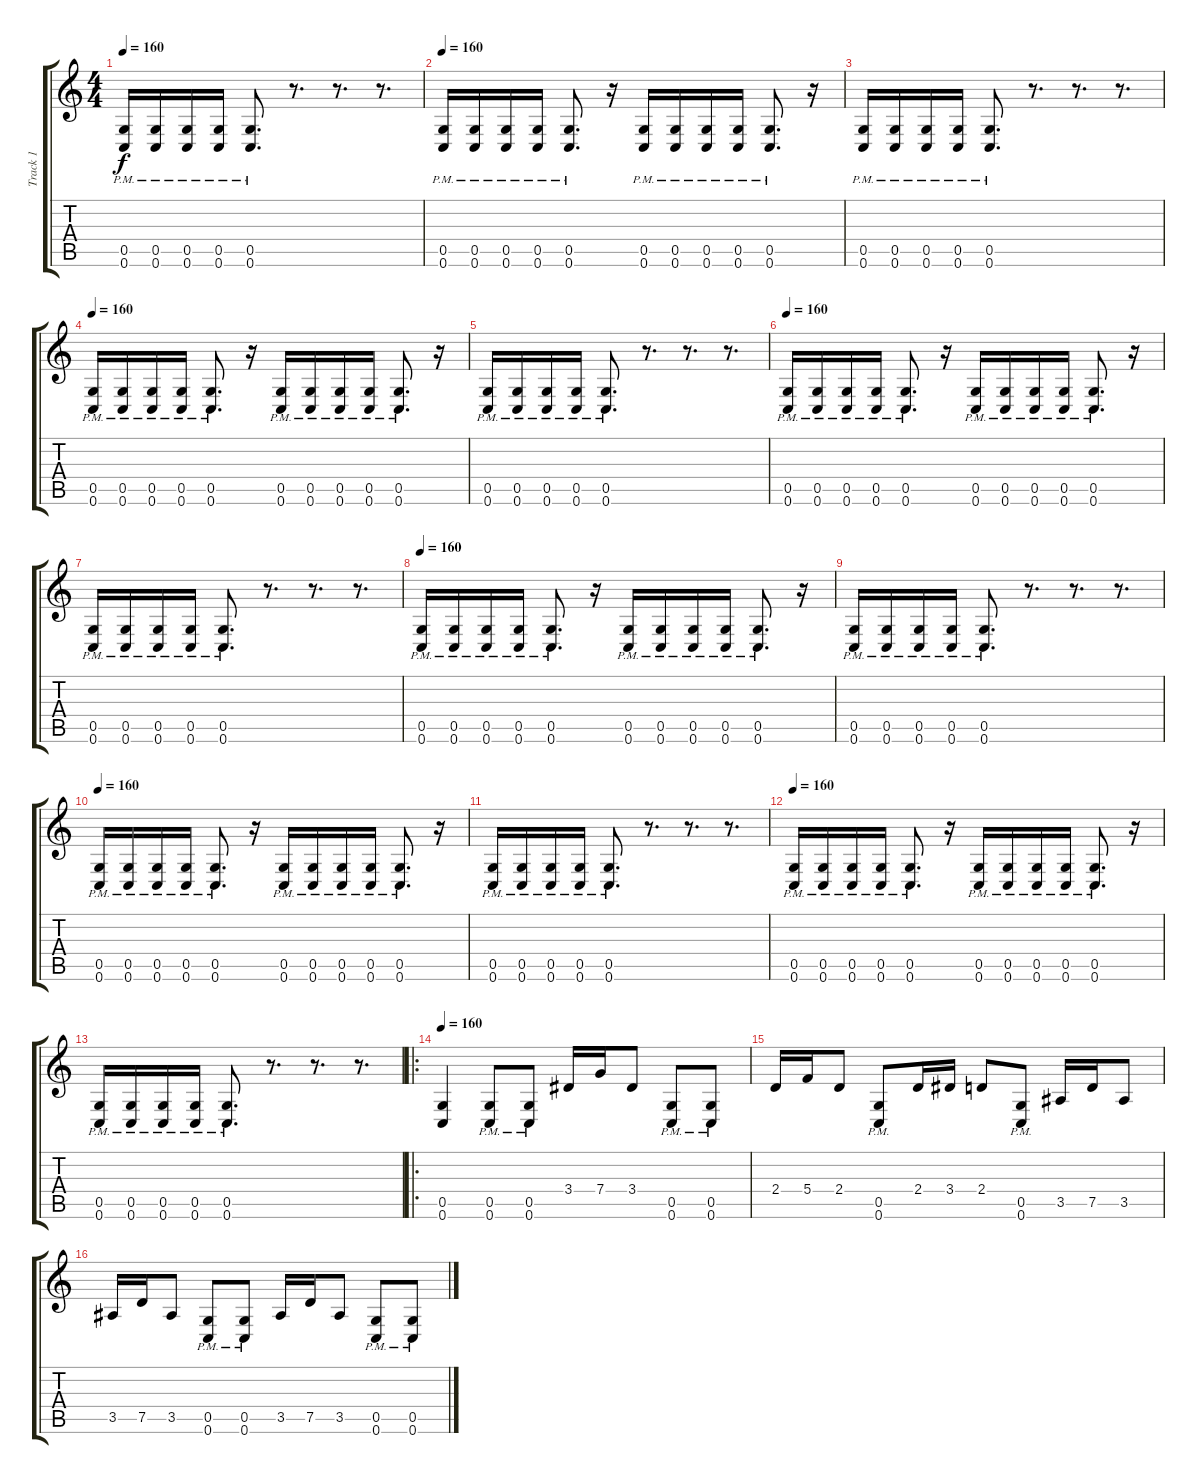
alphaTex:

\track ("Track 1" "Track 1") {instrument distortionguitar}
\staff {score tabs}
\tuning (D4 A3 F3 C3 G2 C2) {hide}
\ts (4 4)
\tempo 160
\clef g2
\ks c
(0.5{pm} 0.6{pm}).16{dy f} (0.5{pm} 0.6{pm}).16 (0.5{pm} 0.6{pm}).16 (0.5{pm} 0.6{pm}).16 (0.5{pm} 0.6{pm}).8{d} r.8{d} r.8{d} r.8{d} |
\tempo 160
(0.5{pm} 0.6{pm}).16 (0.5{pm} 0.6{pm}).16 (0.5{pm} 0.6{pm}).16 (0.5{pm} 0.6{pm}).16 (0.5{pm} 0.6{pm}).8{d} r.16 (0.5{pm} 0.6{pm}).16 (0.5{pm} 0.6{pm}).16 (0.5{pm} 0.6{pm}).16 (0.5{pm} 0.6{pm}).16 (0.5{pm} 0.6{pm}).8{d} r.16 |
(0.5{pm} 0.6{pm}).16 (0.5{pm} 0.6{pm}).16 (0.5{pm} 0.6{pm}).16 (0.5{pm} 0.6{pm}).16 (0.5{pm} 0.6{pm}).8{d} r.8{d} r.8{d} r.8{d} |
\tempo 160
(0.5{pm} 0.6{pm}).16 (0.5{pm} 0.6{pm}).16 (0.5{pm} 0.6{pm}).16 (0.5{pm} 0.6{pm}).16 (0.5{pm} 0.6{pm}).8{d} r.16 (0.5{pm} 0.6{pm}).16 (0.5{pm} 0.6{pm}).16 (0.5{pm} 0.6{pm}).16 (0.5{pm} 0.6{pm}).16 (0.5{pm} 0.6{pm}).8{d} r.16 |
(0.5{pm} 0.6{pm}).16 (0.5{pm} 0.6{pm}).16 (0.5{pm} 0.6{pm}).16 (0.5{pm} 0.6{pm}).16 (0.5{pm} 0.6{pm}).8{d} r.8{d} r.8{d} r.8{d} |
\tempo 160
(0.5{pm} 0.6{pm}).16 (0.5{pm} 0.6{pm}).16 (0.5{pm} 0.6{pm}).16 (0.5{pm} 0.6{pm}).16 (0.5{pm} 0.6{pm}).8{d} r.16 (0.5{pm} 0.6{pm}).16 (0.5{pm} 0.6{pm}).16 (0.5{pm} 0.6{pm}).16 (0.5{pm} 0.6{pm}).16 (0.5{pm} 0.6{pm}).8{d} r.16 |
(0.5{pm} 0.6{pm}).16 (0.5{pm} 0.6{pm}).16 (0.5{pm} 0.6{pm}).16 (0.5{pm} 0.6{pm}).16 (0.5{pm} 0.6{pm}).8{d} r.8{d} r.8{d} r.8{d} |
\tempo 160
(0.5{pm} 0.6{pm}).16 (0.5{pm} 0.6{pm}).16 (0.5{pm} 0.6{pm}).16 (0.5{pm} 0.6{pm}).16 (0.5{pm} 0.6{pm}).8{d} r.16 (0.5{pm} 0.6{pm}).16 (0.5{pm} 0.6{pm}).16 (0.5{pm} 0.6{pm}).16 (0.5{pm} 0.6{pm}).16 (0.5{pm} 0.6{pm}).8{d} r.16 |
(0.5{pm} 0.6{pm}).16 (0.5{pm} 0.6{pm}).16 (0.5{pm} 0.6{pm}).16 (0.5{pm} 0.6{pm}).16 (0.5{pm} 0.6{pm}).8{d} r.8{d} r.8{d} r.8{d} |
\tempo 160
(0.5{pm} 0.6{pm}).16 (0.5{pm} 0.6{pm}).16 (0.5{pm} 0.6{pm}).16 (0.5{pm} 0.6{pm}).16 (0.5{pm} 0.6{pm}).8{d} r.16 (0.5{pm} 0.6{pm}).16 (0.5{pm} 0.6{pm}).16 (0.5{pm} 0.6{pm}).16 (0.5{pm} 0.6{pm}).16 (0.5{pm} 0.6{pm}).8{d} r.16 |
(0.5{pm} 0.6{pm}).16 (0.5{pm} 0.6{pm}).16 (0.5{pm} 0.6{pm}).16 (0.5{pm} 0.6{pm}).16 (0.5{pm} 0.6{pm}).8{d} r.8{d} r.8{d} r.8{d} |
\tempo 160
(0.5{pm} 0.6{pm}).16 (0.5{pm} 0.6{pm}).16 (0.5{pm} 0.6{pm}).16 (0.5{pm} 0.6{pm}).16 (0.5{pm} 0.6{pm}).8{d} r.16 (0.5{pm} 0.6{pm}).16 (0.5{pm} 0.6{pm}).16 (0.5{pm} 0.6{pm}).16 (0.5{pm} 0.6{pm}).16 (0.5{pm} 0.6{pm}).8{d} r.16 |
(0.5{pm} 0.6{pm}).16 (0.5{pm} 0.6{pm}).16 (0.5{pm} 0.6{pm}).16 (0.5{pm} 0.6{pm}).16 (0.5{pm} 0.6{pm}).8{d} r.8{d} r.8{d} r.8{d} |
\ro
\tempo 160
(0.5 0.6).4 (0.5{pm} 0.6{pm}).8 (0.5{pm} 0.6{pm}).8 3.4.16 7.4.16 3.4.8 (0.5{pm} 0.6{pm}).8 (0.5{pm} 0.6{pm}).8 |
2.4.16 5.4.16 2.4.8 (0.5{pm} 0.6{pm}).8 2.4.16 3.4.16 2.4.8 (0.5{pm} 0.6{pm}).8 3.5.16 7.5.16 3.5.8 |
3.5.16 7.5.16 3.5.8 (0.5{pm} 0.6{pm}).8 (0.5{pm} 0.6{pm}).8 3.5.16 7.5.16 3.5.8 (0.5{pm} 0.6{pm}).8 (0.5{pm} 0.6{pm}).8
